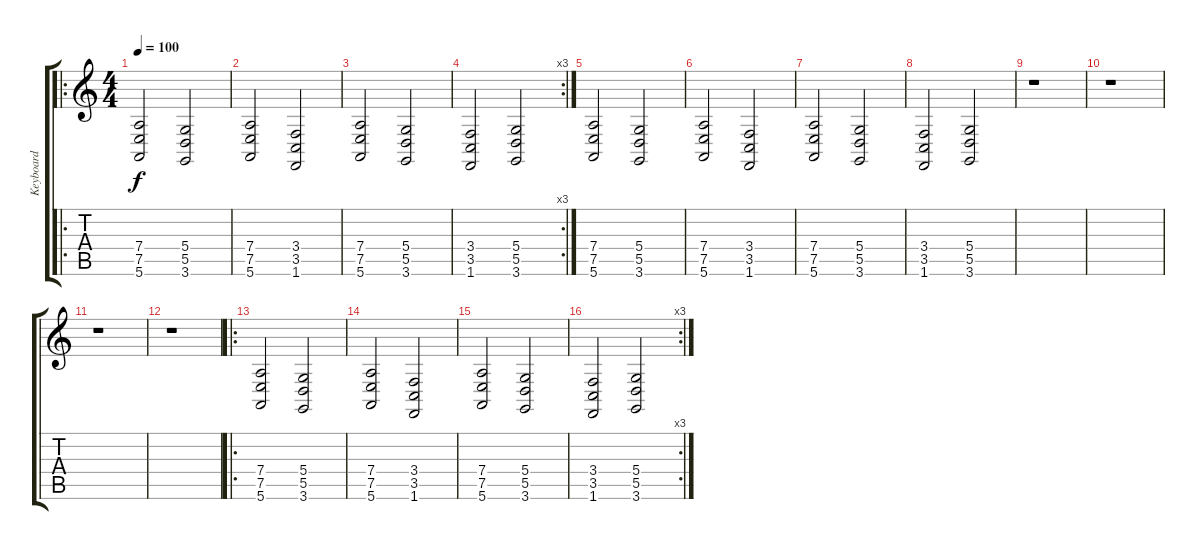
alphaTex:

\track ("Keyboard" "Keyboard") {instrument choiraahs}
\staff {score tabs}
\tuning (E4 B3 G3 D3 A2 E2) {hide}
\ro
\ts (4 4)
\tempo 100
\clef g2
\ks c
(7.4 7.5 5.6).2{dy f} (5.4 5.5 3.6).2 |
(7.4 7.5 5.6).2 (3.4 3.5 1.6).2 |
(7.4 7.5 5.6).2 (5.4 5.5 3.6).2 |
\rc 3
(3.4 3.5 1.6).2 (5.4 5.5 3.6).2 |
(7.4 7.5 5.6).2 (5.4 5.5 3.6).2 |
(7.4 7.5 5.6).2 (3.4 3.5 1.6).2 |
(7.4 7.5 5.6).2 (5.4 5.5 3.6).2 |
(3.4 3.5 1.6).2 (5.4 5.5 3.6).2 |
r.1 |
r.1 |
r.1 |
r.1 |
\ro
(7.4 7.5 5.6).2 (5.4 5.5 3.6).2 |
(7.4 7.5 5.6).2 (3.4 3.5 1.6).2 |
(7.4 7.5 5.6).2 (5.4 5.5 3.6).2 |
\rc 3
(3.4 3.5 1.6).2 (5.4 5.5 3.6).2
